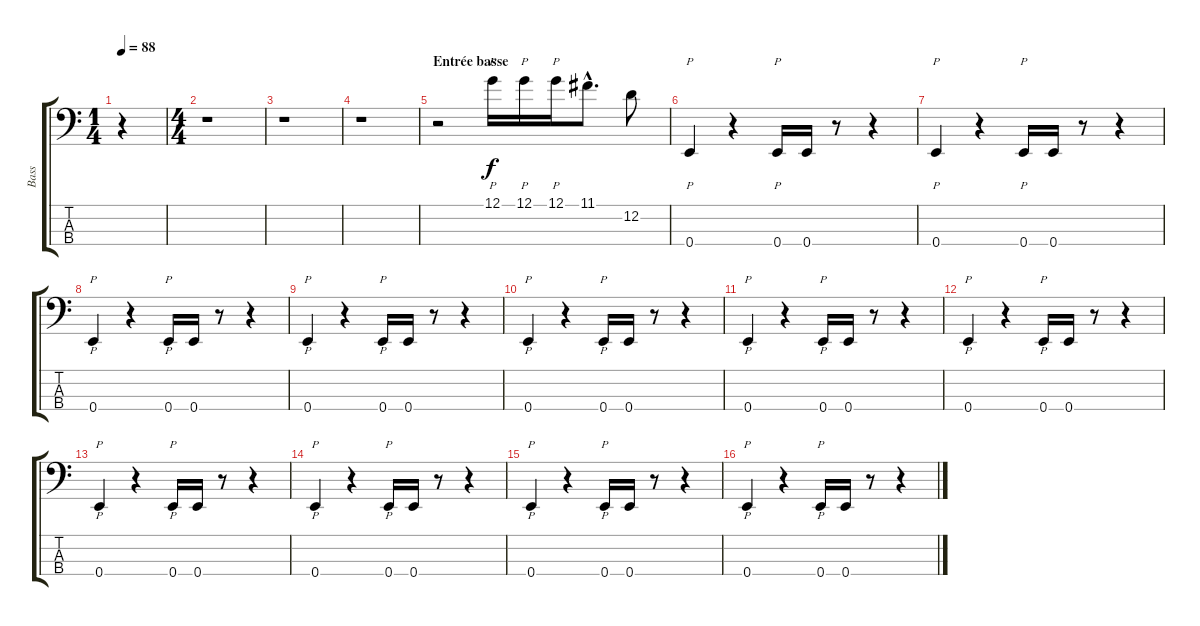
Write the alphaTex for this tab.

\track ("Bass" "Bass") {instrument electricbassfinger}
\staff {score tabs}
\tuning (G2 D2 A1 E1) {hide}
\ts (1 4)
\tempo 88
\clef f4
\ks c
r.4{dy f instrument electricbassfinger} |
\ts (4 4)
r.1 |
r.1 |
r.1 |
\section ("" "Entrée basse")
r.2 12.1.16{p} 12.1.16{p} 12.1.16{p} 11.1{hac}.8{d} 12.2.8 |
0.4.4{p} r.4 0.4.16{p} 0.4.16 r.8 r.4 |
0.4.4{p} r.4 0.4.16{p} 0.4.16 r.8 r.4 |
0.4.4{p} r.4 0.4.16{p} 0.4.16 r.8 r.4 |
0.4.4{p} r.4 0.4.16{p} 0.4.16 r.8 r.4 |
0.4.4{p} r.4 0.4.16{p} 0.4.16 r.8 r.4 |
0.4.4{p} r.4 0.4.16{p} 0.4.16 r.8 r.4 |
0.4.4{p} r.4 0.4.16{p} 0.4.16 r.8 r.4 |
0.4.4{p} r.4 0.4.16{p} 0.4.16 r.8 r.4 |
0.4.4{p} r.4 0.4.16{p} 0.4.16 r.8 r.4 |
0.4.4{p} r.4 0.4.16{p} 0.4.16 r.8 r.4 |
0.4.4{p} r.4 0.4.16{p} 0.4.16 r.8 r.4
